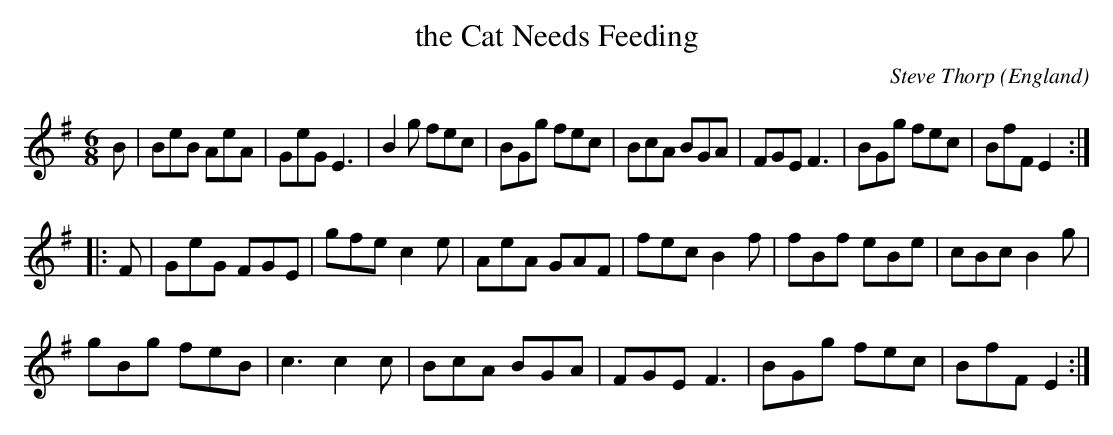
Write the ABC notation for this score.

X:1
T:the Cat Needs Feeding
C:Steve Thorp
M:6/8
O:England
K:E min
B | \
BeB AeA | GeG E3 | B2g fec | BGg fec |\
BcA BGA | FGE F3 | BGg fec | BfF E2 ::
F | \
GeG FGE | gfe c2e | AeA GAF | fec B2f | \
fBf eBe | cBc B2g |
gBg feB | c3 c2c |\
BcA BGA | FGE F3 | BGg fec | BfF E2 :|
